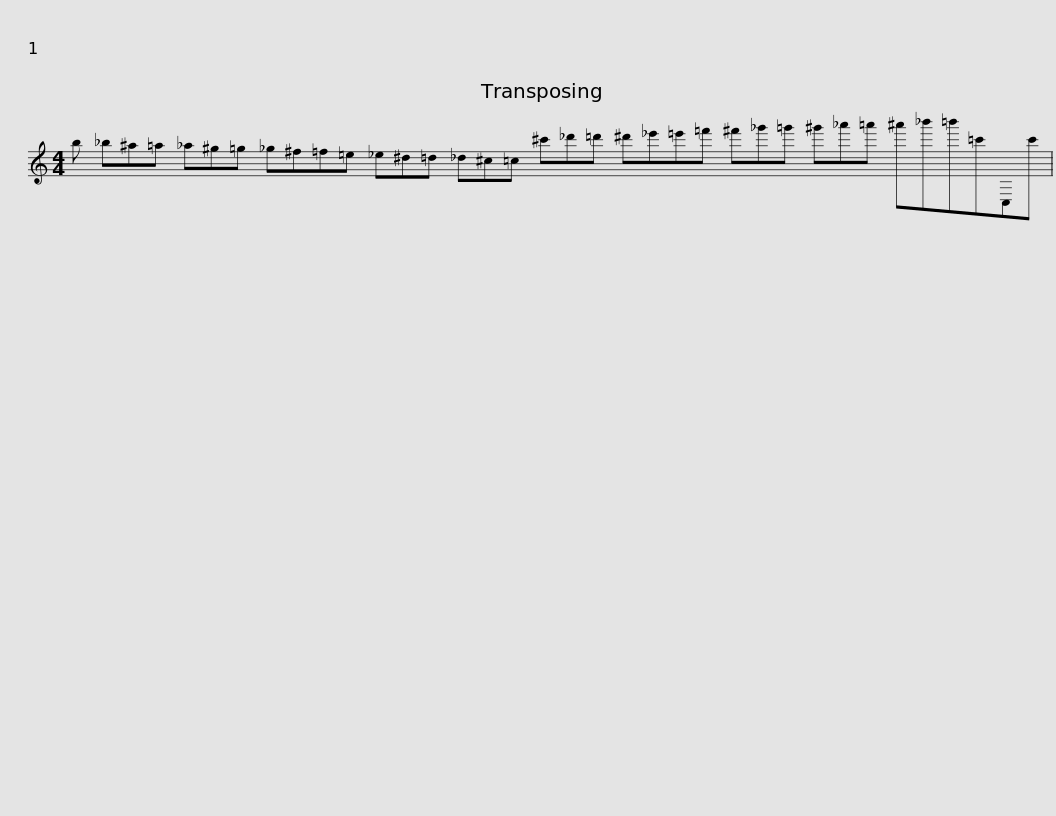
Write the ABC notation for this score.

X:1
L:1/8
M:4/4
I:linebreak $
K:C
V:1 treble transpose="-24 "
V:1
 b _b^a=a _a^g=g _g^f=f=e _e^d=d _d^c=c ^c'_d'=d' ^d'_e'=e'=f' ^f'_g'=g' ^g'_a'=a' ^a'_b'=b'=c'C,c' | %1
